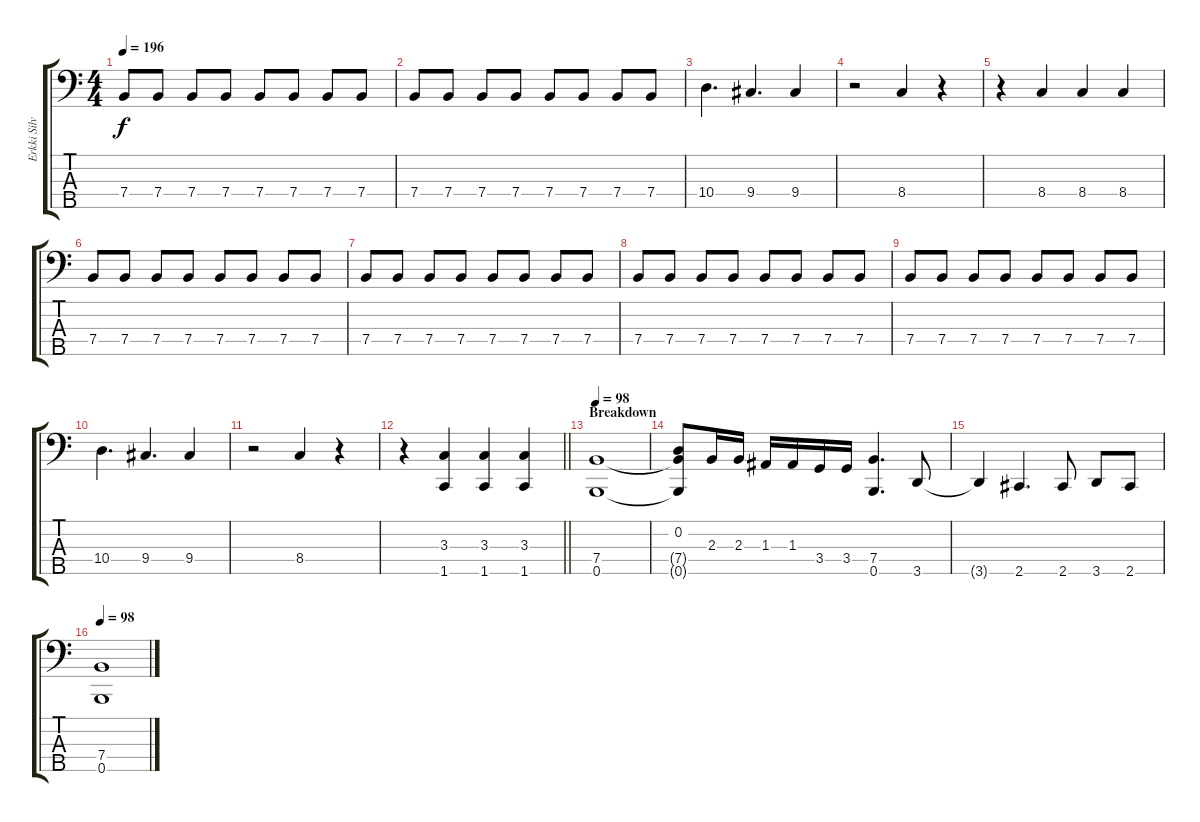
\track ("Erkki Silvennoinen" "Erkki Silv") {instrument electricbassfinger}
\staff {score tabs}
\tuning (G2 D2 A1 E1 B0) {hide}
\ts (4 4)
\tempo 196
\clef f4
\ks c
7.4.8{dy f} 7.4.8 7.4.8 7.4.8 7.4.8 7.4.8 7.4.8 7.4.8 |
7.4.8 7.4.8 7.4.8 7.4.8 7.4.8 7.4.8 7.4.8 7.4.8 |
10.4.4{d} 9.4.4{d} 9.4.4 |
r.2 8.4.4 r.4 |
r.4 8.4.4 8.4.4 8.4.4 |
7.4.8 7.4.8 7.4.8 7.4.8 7.4.8 7.4.8 7.4.8 7.4.8 |
7.4.8 7.4.8 7.4.8 7.4.8 7.4.8 7.4.8 7.4.8 7.4.8 |
7.4.8 7.4.8 7.4.8 7.4.8 7.4.8 7.4.8 7.4.8 7.4.8 |
7.4.8 7.4.8 7.4.8 7.4.8 7.4.8 7.4.8 7.4.8 7.4.8 |
10.4.4{d} 9.4.4{d} 9.4.4 |
r.2 8.4.4 r.4 |
\barLineRight lightlight
r.4 (3.3 1.5).4 (3.3 1.5).4 (3.3 1.5).4 |
\section ("" "Breakdown")
\tempo 98
(7.4 0.5).1 |
(0.2 7.4{t} 0.5{t}).8 2.3.16 2.3.16 1.3.16 1.3.16 3.4.16 3.4.16 (7.4 0.5).4{d} 3.5.8 |
3.5{t}.4 2.5.4{d} 2.5.8 3.5.8 2.5.8 |
\tempo 98
(7.4 0.5).1
